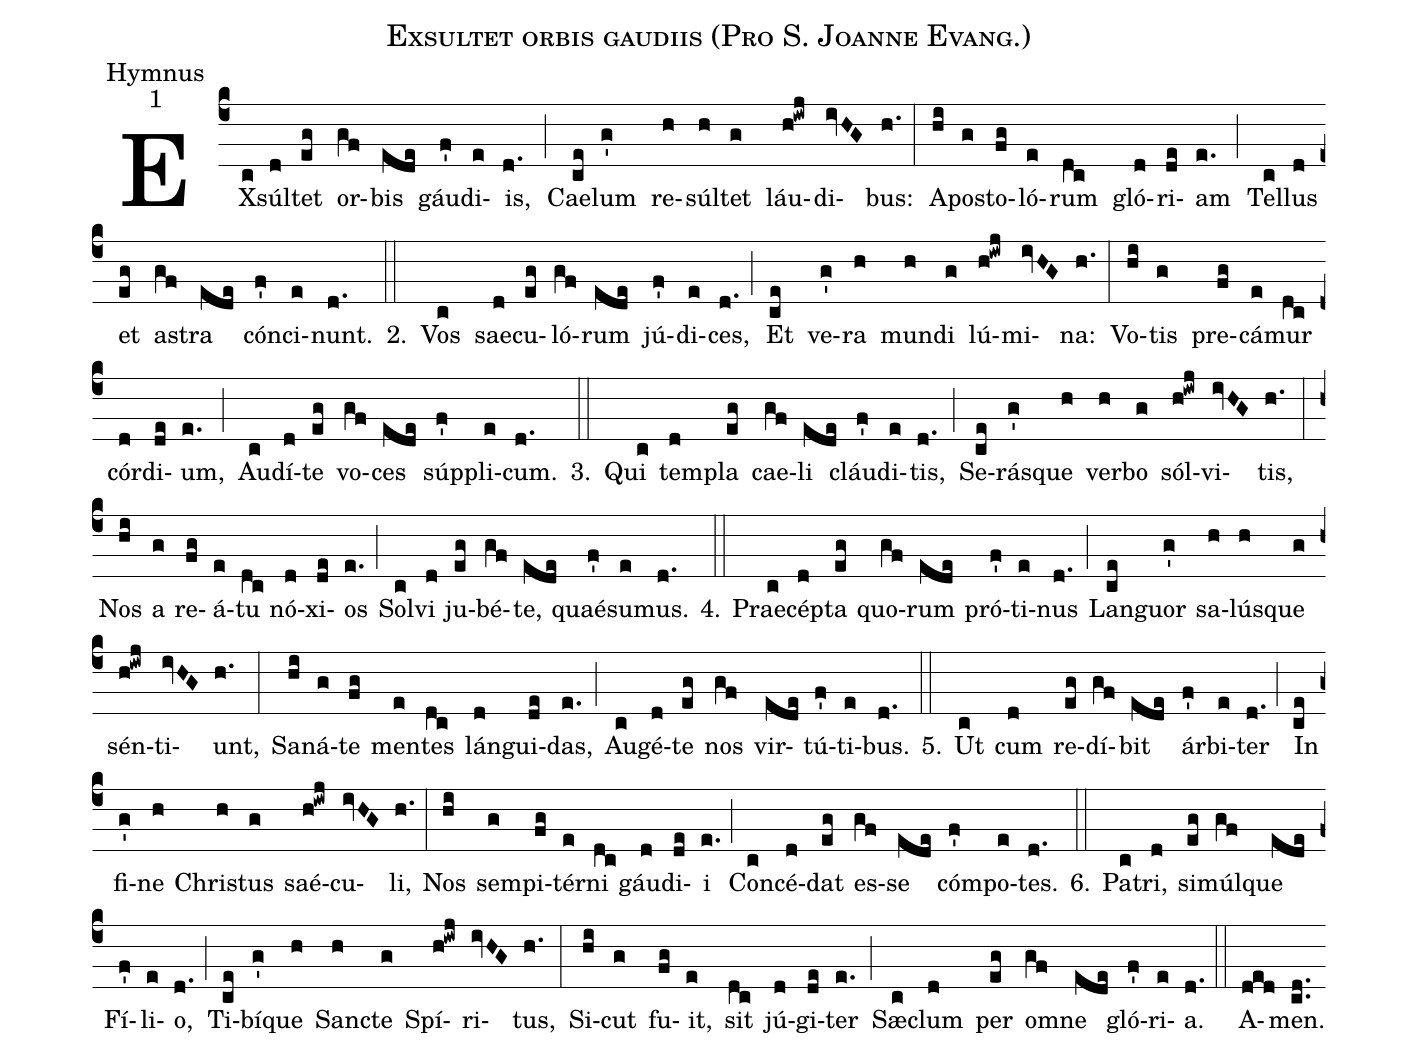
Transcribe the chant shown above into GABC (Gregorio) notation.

name:Exsultet orbis gaudiis (Pro S. Joanne Evang.);
office-part:Hymnus;
mode:1;
%%
(c4) EX(c)súl(d)tet(eg) or(gf)bis(ede) gáu(f')di(e)is,(d.) (;) Cae(ce)lum(g') re(h)súl(h)tet(g) láu(h!iwj)di(ivHG)bus:(h.) (:) A(hi)po(g)sto(fg)ló(e)rum(dc) gló(d)ri(de)am(e.) (;) Tel(c)lus(d) et(eg) a(gf)stra(ede) cón(f')ci(e)nunt.(d.) 2.(::) Vos(c) sae(d)cu(eg)ló(gf)rum(ede) jú(f')di(e)ces,(d.) (;) Et(ce) ve(g')ra(h) mun(h)di(g) lú(h!iwj)mi(ivHG)na:(h.) (:) Vo(hi)tis(g) pre(fg)cá(e)mur(dc) cór(d)di(de)um,(e.) (;) Au(c)dí(d)te(eg) vo(gf)ces(ede) súp(f')pli(e)cum.(d.) 3.(::) Qui(c) tem(d)pla(eg) cae(gf)li(ede) cláu(f')di(e)tis,(d.) (;) Se(ce)rá(g')sque(h) ver(h)bo(g) sól(h!iwj)vi(ivHG)tis,(h.) (:) Nos(hi) a(g) re(fg)á(e)tu(dc) nó(d)xi(de)os(e.) (;) Sol(c)vi(d) ju(eg)bé(gf)te,(ede) quaé(f')su(e)mus.(d.) 4.(::) Prae(c)cép(d)ta(eg) quo(gf)rum(ede) pró(f')ti(e)nus(d.) (;) Lan(ce)guor(g') sa(h)lú(h)sque(g) sén(h!iwj)ti(ivHG)unt,(h.) (:) Sa(hi)ná(g)te(fg) men(e)tes(dc) lán(d)gui(de)das,(e.) (;) Au(c)gé(d)te(eg) nos(gf) vir(ede)tú(f')ti(e)bus.(d.) 5.(::) Ut(c) cum(d) re(eg)dí(gf)bit(ede) ár(f')bi(e)ter(d.) (;) In(ce) fi(g')ne(h) Chri(h)stus(g) saé(h!iwj)cu(ivHG)li,(h.) (:) Nos(hi) sem(g)pi(fg)tér(e)ni(dc) gáu(d)di(de)i(e.) (;) Con(c)cé(d)dat(eg) es(gf)se(ede) cóm(f')po(e)tes.(d.)
6.(::) Pa(c)tri,(d) si(eg)múl(gf)que(ede) Fí(f')li(e)o,(d.) (;)
Ti(ce)bí(g')que(h) San(h)cte(g) Spí(h!iwj)ri(ivHG)tus,(h.) (:)
Si(hi)cut(g) fu(fg)it,(e) sit(dc) jú(d)gi(de)ter(e.) (;)
Sæ(c)clum(d) per(eg) om(gf)ne(ede) gló(f')ri(e)a.(d.) (::)
A(ded)men.(cd..)
